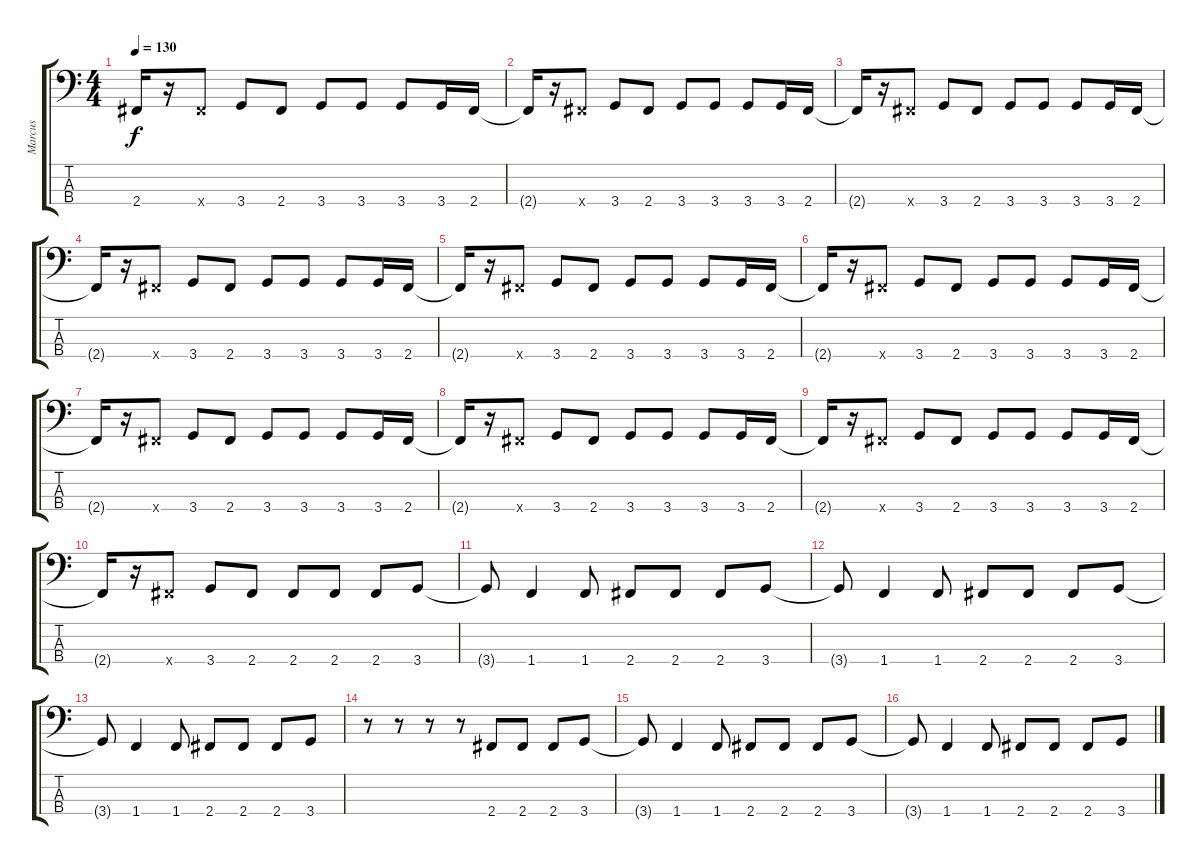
\track ("Marcus" "Marcus") {instrument electricbassfinger}
\staff {score tabs}
\tuning (G2 D2 A1 E1) {hide}
\ts (4 4)
\tempo 130
\clef f4
\ks c
2.4{t}.16{dy f} r.16 2.4{x}.8 3.4.8 2.4.8 3.4.8 3.4.8 3.4.8 3.4.16 2.4.16 |
2.4{t}.16 r.16 2.4{x}.8 3.4.8 2.4.8 3.4.8 3.4.8 3.4.8 3.4.16 2.4.16 |
2.4{t}.16 r.16 2.4{x}.8 3.4.8 2.4.8 3.4.8 3.4.8 3.4.8 3.4.16 2.4.16 |
2.4{t}.16 r.16 2.4{x}.8 3.4.8 2.4.8 3.4.8 3.4.8 3.4.8 3.4.16 2.4.16 |
2.4{t}.16 r.16 2.4{x}.8 3.4.8 2.4.8 3.4.8 3.4.8 3.4.8 3.4.16 2.4.16 |
2.4{t}.16 r.16 2.4{x}.8 3.4.8 2.4.8 3.4.8 3.4.8 3.4.8 3.4.16 2.4.16 |
2.4{t}.16 r.16 2.4{x}.8 3.4.8 2.4.8 3.4.8 3.4.8 3.4.8 3.4.16 2.4.16 |
2.4{t}.16 r.16 2.4{x}.8 3.4.8 2.4.8 3.4.8 3.4.8 3.4.8 3.4.16 2.4.16 |
2.4{t}.16 r.16 2.4{x}.8 3.4.8 2.4.8 3.4.8 3.4.8 3.4.8 3.4.16 2.4.16 |
2.4{t}.16 r.16 2.4{x}.8 3.4.8 2.4.8 2.4.8 2.4.8 2.4.8 3.4.8 |
3.4{t}.8 1.4.4 1.4.8 2.4.8 2.4.8 2.4.8 3.4.8 |
3.4{t}.8 1.4.4 1.4.8 2.4.8 2.4.8 2.4.8 3.4.8 |
3.4{t}.8 1.4.4 1.4.8 2.4.8 2.4.8 2.4.8 3.4.8 |
r.8 r.8 r.8 r.8 2.4.8 2.4.8 2.4.8 3.4.8 |
3.4{t}.8 1.4.4 1.4.8 2.4.8 2.4.8 2.4.8 3.4.8 |
3.4{t}.8 1.4.4 1.4.8 2.4.8 2.4.8 2.4.8 3.4.8
